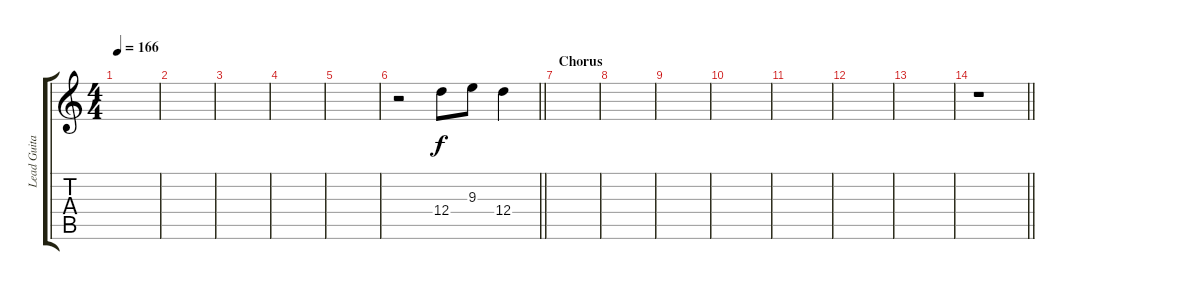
\track ("Lead Guitar" "Lead Guita") {instrument distortionguitar}
\staff {score tabs}
\tuning (E4 B3 G3 D3 A2 D2) {hide}
\ts (4 4)
\tempo 166
\clef g2
\ks c
|
|
|
|
|
\barLineRight lightlight
r.2 12.4.8 9.3.8 12.4.4 |
\section ("" "Chorus")
|
|
|
|
|
|
|
\barLineRight lightlight
r.1
